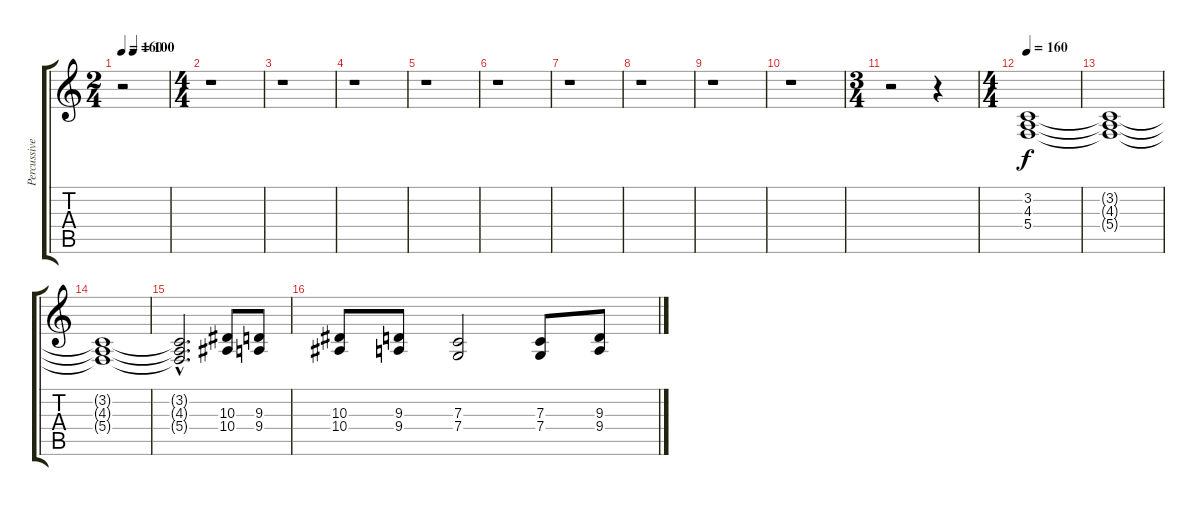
\track ("Percussive Organ" "Percussive") {instrument percussiveorgan}
\staff {score tabs}
\tuning (D4 A3 F3 C3 G2 D2) {hide}
\ts (2 4)
\tempo 160
\tempo (100 0.25)
\tempo 160
\clef g2
\ks c
r.2{dy f instrument percussiveorgan} |
\ts (4 4)
r.1 |
r.1 |
r.1 |
r.1 |
r.1 |
r.1 |
r.1 |
r.1 |
r.1 |
\ts (3 4)
r.2 r.4 |
\ts (4 4)
\tempo 160
(3.2 4.3 5.4).1 |
(3.2{t} 4.3{t} 5.4{t}).1 |
(3.2{t} 4.3{t} 5.4{t}).1 |
(3.2{hac t} 4.3{hac t} 5.4{hac t}).2{d} (10.3 10.4).8 (9.3 9.4).8 |
(10.3 10.4).8{volume 13} (9.3 9.4).8 (7.3 7.4).2 (7.3 7.4).8 (9.3 9.4).8
